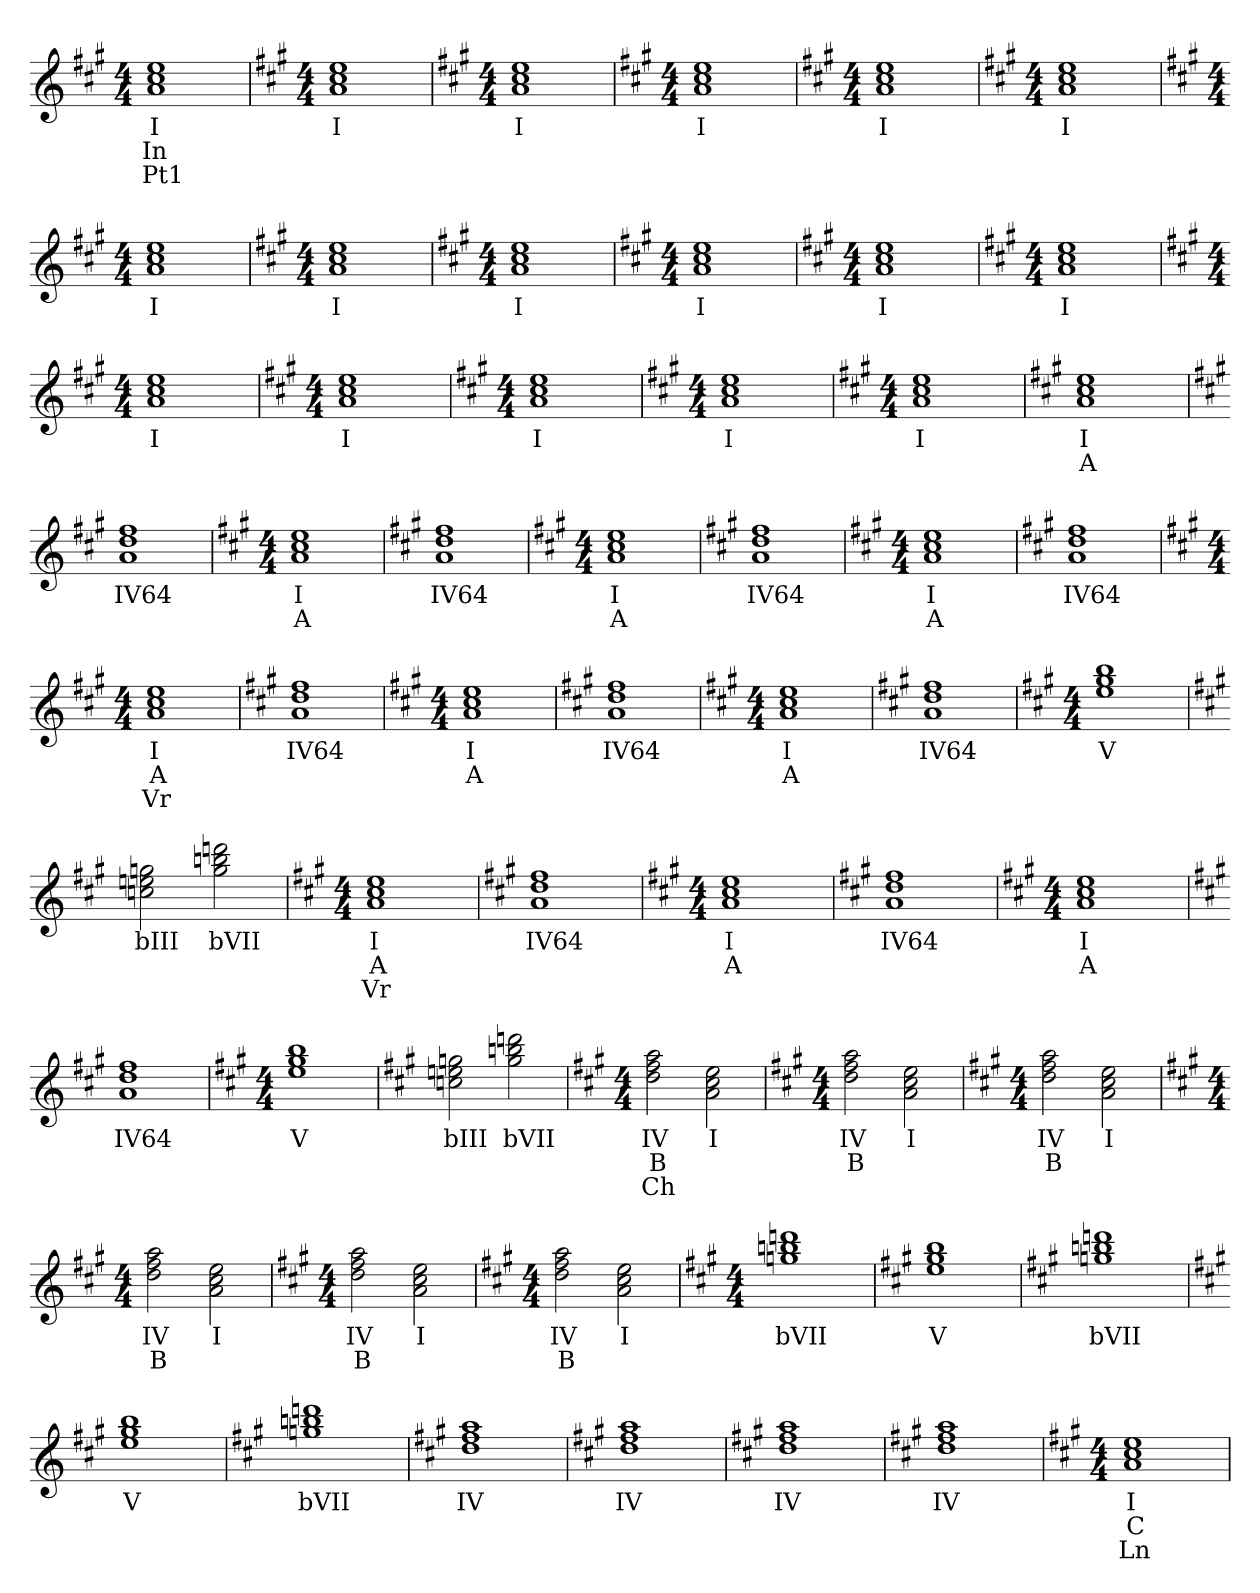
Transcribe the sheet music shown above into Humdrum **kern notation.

**kern	**text	**text	**text
*part1	*part1	*part1	*part1
*staff1	*staff1	*staff1	*staff1
*k[f#c#g#]	*	*	*
*A:	*	*	*
*M4/4	*	*	*
=	=	=	=
1a 1cc# 1ee	I	In	Pt1
=	=	=	=
*k[f#c#g#]	*	*	*
*A:	*	*	*
*M4/4	*	*	*
1a 1cc# 1ee	I	.	.
=	=	=	=
*k[f#c#g#]	*	*	*
*A:	*	*	*
*M4/4	*	*	*
1a 1cc# 1ee	I	.	.
=	=	=	=
*k[f#c#g#]	*	*	*
*A:	*	*	*
*M4/4	*	*	*
1a 1cc# 1ee	I	.	.
=	=	=	=
*k[f#c#g#]	*	*	*
*A:	*	*	*
*M4/4	*	*	*
1a 1cc# 1ee	I	.	.
=	=	=	=
*k[f#c#g#]	*	*	*
*A:	*	*	*
*M4/4	*	*	*
1a 1cc# 1ee	I	.	.
=	=	=	=
*k[f#c#g#]	*	*	*
*A:	*	*	*
*M4/4	*	*	*
1a 1cc# 1ee	I	.	.
=	=	=	=
*k[f#c#g#]	*	*	*
*A:	*	*	*
*M4/4	*	*	*
1a 1cc# 1ee	I	.	.
=	=	=	=
*k[f#c#g#]	*	*	*
*A:	*	*	*
*M4/4	*	*	*
1a 1cc# 1ee	I	.	.
=	=	=	=
*k[f#c#g#]	*	*	*
*A:	*	*	*
*M4/4	*	*	*
1a 1cc# 1ee	I	.	.
=	=	=	=
*k[f#c#g#]	*	*	*
*A:	*	*	*
*M4/4	*	*	*
1a 1cc# 1ee	I	.	.
=	=	=	=
*k[f#c#g#]	*	*	*
*A:	*	*	*
*M4/4	*	*	*
1a 1cc# 1ee	I	.	.
=	=	=	=
*k[f#c#g#]	*	*	*
*A:	*	*	*
*M4/4	*	*	*
1a 1cc# 1ee	I	.	.
=	=	=	=
*k[f#c#g#]	*	*	*
*A:	*	*	*
*M4/4	*	*	*
1a 1cc# 1ee	I	.	.
=	=	=	=
*k[f#c#g#]	*	*	*
*A:	*	*	*
*M4/4	*	*	*
1a 1cc# 1ee	I	.	.
=	=	=	=
*k[f#c#g#]	*	*	*
*A:	*	*	*
*M4/4	*	*	*
1a 1cc# 1ee	I	.	.
=	=	=	=
*k[f#c#g#]	*	*	*
*A:	*	*	*
*M4/4	*	*	*
1a 1cc# 1ee	I	.	.
=	=	=	=
*k[f#c#g#]	*	*	*
*A:	*	*	*
1a 1cc# 1ee	I	A	.
=	=	=	=
*k[f#c#g#]	*	*	*
*A:	*	*	*
1a 1dd 1ff#	IV64	.	.
=	=	=	=
*k[f#c#g#]	*	*	*
*A:	*	*	*
*M4/4	*	*	*
1a 1cc# 1ee	I	A	.
=	=	=	=
*k[f#c#g#]	*	*	*
*A:	*	*	*
1a 1dd 1ff#	IV64	.	.
=	=	=	=
*k[f#c#g#]	*	*	*
*A:	*	*	*
*M4/4	*	*	*
1a 1cc# 1ee	I	A	.
=	=	=	=
*k[f#c#g#]	*	*	*
*A:	*	*	*
1a 1dd 1ff#	IV64	.	.
=	=	=	=
*k[f#c#g#]	*	*	*
*A:	*	*	*
*M4/4	*	*	*
1a 1cc# 1ee	I	A	.
=	=	=	=
*k[f#c#g#]	*	*	*
*A:	*	*	*
1a 1dd 1ff#	IV64	.	.
=	=	=	=
*k[f#c#g#]	*	*	*
*A:	*	*	*
*M4/4	*	*	*
1a 1cc# 1ee	I	A	Vr
=	=	=	=
*k[f#c#g#]	*	*	*
*A:	*	*	*
1a 1dd 1ff#	IV64	.	.
=	=	=	=
*k[f#c#g#]	*	*	*
*A:	*	*	*
*M4/4	*	*	*
1a 1cc# 1ee	I	A	.
=	=	=	=
*k[f#c#g#]	*	*	*
*A:	*	*	*
1a 1dd 1ff#	IV64	.	.
=	=	=	=
*k[f#c#g#]	*	*	*
*A:	*	*	*
*M4/4	*	*	*
1a 1cc# 1ee	I	A	.
=	=	=	=
*k[f#c#g#]	*	*	*
*A:	*	*	*
1a 1dd 1ff#	IV64	.	.
=	=	=	=
*k[f#c#g#]	*	*	*
*A:	*	*	*
*M4/4	*	*	*
1ee 1gg# 1bb	V	.	.
=	=	=	=
*k[f#c#g#]	*	*	*
*A:	*	*	*
2ccn 2een 2ggn	bIII	.	.
2gg 2bbn 2dddn	bVII	.	.
=	=	=	=
*k[f#c#g#]	*	*	*
*A:	*	*	*
*M4/4	*	*	*
1a 1cc# 1ee	I	A	Vr
=	=	=	=
*k[f#c#g#]	*	*	*
*A:	*	*	*
1a 1dd 1ff#	IV64	.	.
=	=	=	=
*k[f#c#g#]	*	*	*
*A:	*	*	*
*M4/4	*	*	*
1a 1cc# 1ee	I	A	.
=	=	=	=
*k[f#c#g#]	*	*	*
*A:	*	*	*
1a 1dd 1ff#	IV64	.	.
=	=	=	=
*k[f#c#g#]	*	*	*
*A:	*	*	*
*M4/4	*	*	*
1a 1cc# 1ee	I	A	.
=	=	=	=
*k[f#c#g#]	*	*	*
*A:	*	*	*
1a 1dd 1ff#	IV64	.	.
=	=	=	=
*k[f#c#g#]	*	*	*
*A:	*	*	*
*M4/4	*	*	*
1ee 1gg# 1bb	V	.	.
=	=	=	=
*k[f#c#g#]	*	*	*
*A:	*	*	*
2ccn 2een 2ggn	bIII	.	.
2gg 2bbn 2dddn	bVII	.	.
=	=	=	=
*k[f#c#g#]	*	*	*
*A:	*	*	*
*M4/4	*	*	*
2dd 2ff# 2aa	IV	B	Ch
2a 2cc# 2ee	I	.	.
=	=	=	=
*k[f#c#g#]	*	*	*
*A:	*	*	*
*M4/4	*	*	*
2dd 2ff# 2aa	IV	B	.
2a 2cc# 2ee	I	.	.
=	=	=	=
*k[f#c#g#]	*	*	*
*A:	*	*	*
*M4/4	*	*	*
2dd 2ff# 2aa	IV	B	.
2a 2cc# 2ee	I	.	.
=	=	=	=
*k[f#c#g#]	*	*	*
*A:	*	*	*
*M4/4	*	*	*
2dd 2ff# 2aa	IV	B	.
2a 2cc# 2ee	I	.	.
=	=	=	=
*k[f#c#g#]	*	*	*
*A:	*	*	*
*M4/4	*	*	*
2dd 2ff# 2aa	IV	B	.
2a 2cc# 2ee	I	.	.
=	=	=	=
*k[f#c#g#]	*	*	*
*A:	*	*	*
*M4/4	*	*	*
2dd 2ff# 2aa	IV	B	.
2a 2cc# 2ee	I	.	.
=	=	=	=
*k[f#c#g#]	*	*	*
*A:	*	*	*
*M4/4	*	*	*
1ggn 1bbn 1dddn	bVII	.	.
=	=	=	=
*k[f#c#g#]	*	*	*
*A:	*	*	*
1ee 1gg# 1bb	V	.	.
=	=	=	=
*k[f#c#g#]	*	*	*
*A:	*	*	*
1ggn 1bbn 1dddn	bVII	.	.
=	=	=	=
*k[f#c#g#]	*	*	*
*A:	*	*	*
1ee 1gg# 1bb	V	.	.
=	=	=	=
*k[f#c#g#]	*	*	*
*A:	*	*	*
1ggn 1bbn 1dddn	bVII	.	.
=	=	=	=
*k[f#c#g#]	*	*	*
*A:	*	*	*
1dd 1ff# 1aa	IV	.	.
=	=	=	=
*k[f#c#g#]	*	*	*
*A:	*	*	*
1dd 1ff# 1aa	IV	.	.
=	=	=	=
*k[f#c#g#]	*	*	*
*A:	*	*	*
1dd 1ff# 1aa	IV	.	.
=	=	=	=
*k[f#c#g#]	*	*	*
*A:	*	*	*
1dd 1ff# 1aa	IV	.	.
=	=	=	=
*k[f#c#g#]	*	*	*
*A:	*	*	*
*M4/4	*	*	*
1a 1cc# 1ee	I	C	Ln
=	=	=	=
*-	*-	*-	*-
